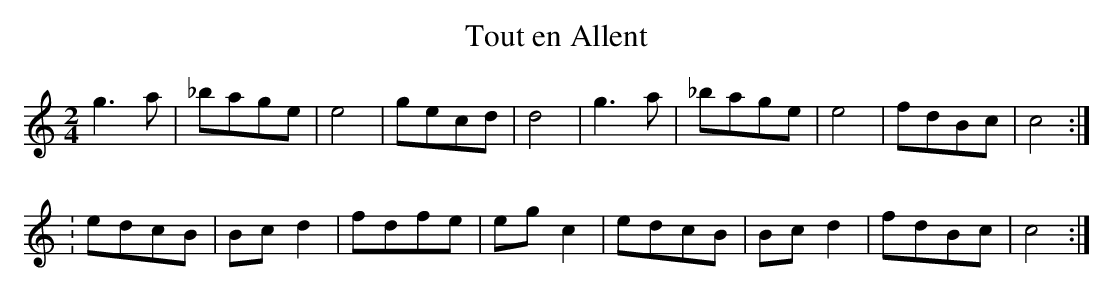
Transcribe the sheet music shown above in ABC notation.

X:1
T:Tout en Allent
L:1/8
M:2/4
K:C
g3 a|_bage|e4|gecd|d4|g3 a|_bage|e4|fdBc|c4:|
:edcB|Bc d2|fdfe|egc2|edcB|Bcd2|fdBc|c4:|
